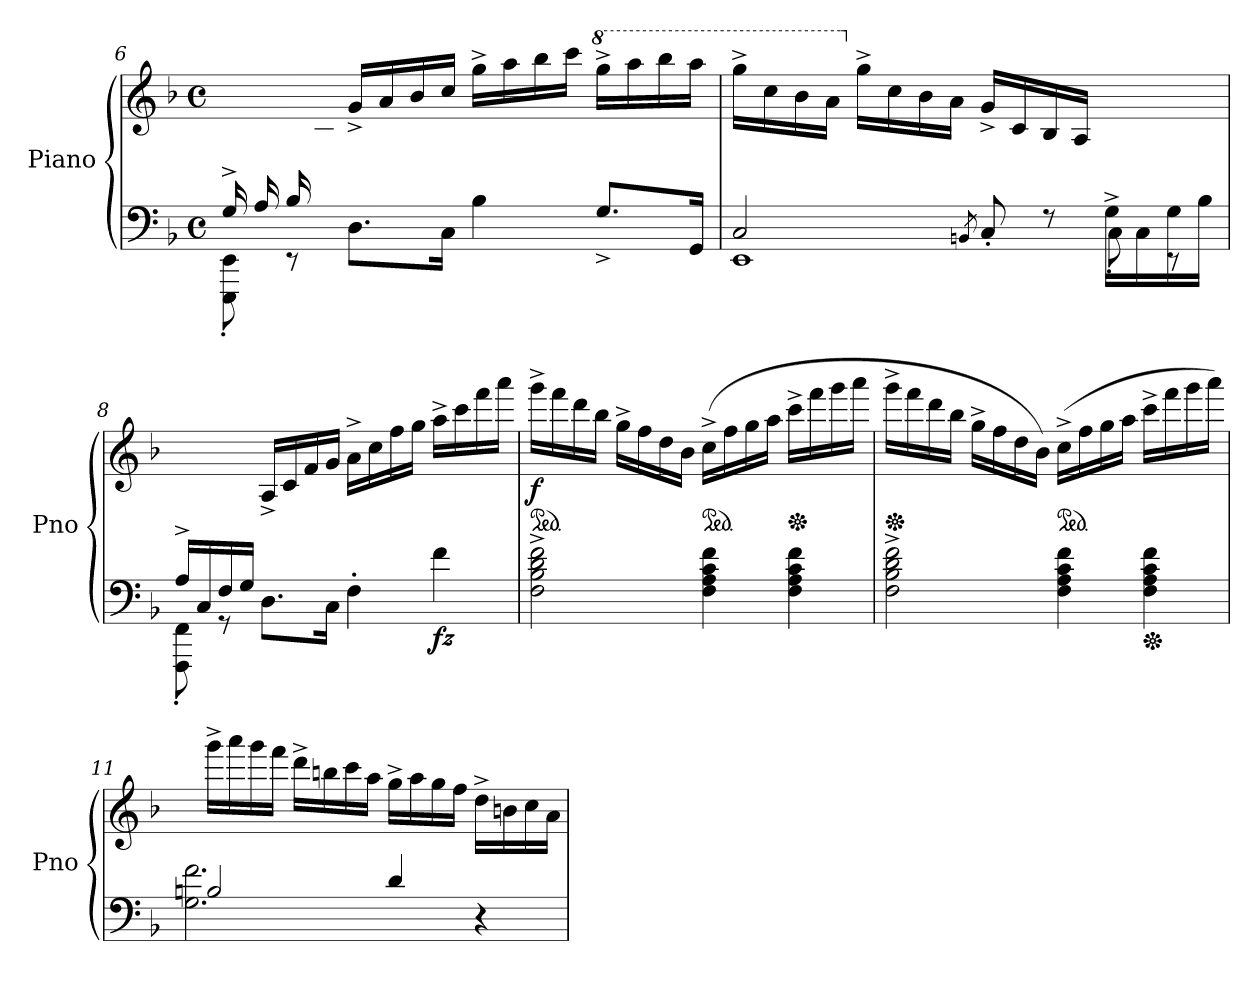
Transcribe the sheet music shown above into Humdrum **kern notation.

**kern	**kern	**dynam
*part1	*part1	*part1
*staff2	*staff1	*staff1/2
*I"Piano	*	*
*I'Pno	*	*
*clefF4	*clefG2	*
*k[b-]	*k[b-]	*
*M4/4	*M4/4	*
*met(c)	*met(c)	*
=6	=6	=6
*^	*	*
16G^/LL	8EEE\' 8EE\'	8.ryy	.
16A/	.	.	.
16B-/	8rEE	.	.
2ryy	.	16c\JJ	.
.	8.D\L	16g^/LL	.
.	.	16a/	.
.	.	16b-/	.
.	16C\Jk	16cc/JJ	.
.	4B-\	16gg^\LL	.
.	.	16aa\	.
.	.	16bb-\	.
4ryy	.	16ccc\JJ	.
*	*	*8va	*
.	8.G^/L	16ggg^\LL	.
.	.	16aaa\	.
.	.	16bbb-\	.
16ryy	16GG/Jk	16aaa\JJ	.
!!LO:LB:g=z
=7	=7	=7	=7
*	*^	*	*
2.ryy	2C/	1EE	16ggg^\LL	.
.	.	.	16ccc\	.
.	.	.	16bb-\	.
.	.	.	16aa\JJ	.
*	*	*	*X8va	*
.	.	.	16gg^\LL	.
.	.	.	16cc\	.
.	.	.	16b-\	.
.	.	.	16a\JJ	.
.	8qBBn/	.	.	.
.	8C'/	.	16g^/LL	.
.	.	.	16c/	.
.	8r	.	16B-/	.
.	.	.	16A/JJ	.
16G^\LL	8C'\	.	4ryy	.
16C\	.	.	.	.
16G\	8rEE	.	.	.
16B-\JJ	.	.	.	.
*	*v	*v	*	*
=8	=8	=8	=8
(16A^/LL	8FFF\' 8FF\'	4ryy	.
16C/	.	.	.
16F/	8rGG	.	.
16G/JJ	.	.	.
!	!	!	!LO:DY:b
2.ryy	8.D\L	16A^/LL	other-dynamics
.	.	16c/	.
.	.	16f/	.
.	16C\Jk	16g/JJ	.
.	4F'\	16a^\LL	.
.	.	16cc\	.
.	.	16ff\	.
.	.	16gg\JJ	.
!	!	!	!LO:DY:b=2
.	4f\	16aa^\LL	fz
.	.	16ccc\	.
.	.	16fff\	.
.	.	16aaa\JJ	.
*v	*v	*	*
!!LO:PB:g=z
=9	=9	=9
*	*ped	*
!	!	!LO:DY:b
2F\^ 2B-\^ 2d\^ 2f\^	16ggg^\LL	f
.	16fff\	.
.	16ddd\	.
.	16bb-\JJ	.
.	16gg^\LL	.
.	16ff\	.
.	16dd\	.
.	16b-\JJ)	.
*	*ped	*
4F\ 4A\ 4c\ 4f\	(16cc^\LL	.
.	16ff\	.
.	16gg\	.
.	16aa\JJ	.
*	*Xped	*
4F\ 4A\ 4c\ 4f\	16ccc^\LL	.
.	16fff\	.
.	16ggg\	.
.	16aaa\JJ	.
!!LO:PB:g=z
=10	=10	=10
*	*Xped	*
2F\^ 2B-\^ 2d\^ 2f\^	16ggg^\LL	.
.	16fff\	.
.	16ddd\	.
.	16bb-\JJ	.
.	16gg^\LL	.
.	16ff\	.
.	16dd\	.
.	16b-\JJ)	.
*	*ped	*
4F\ 4A\ 4c\ 4f\	(16cc^\LL	.
.	16ff\	.
.	16gg\	.
.	16aa\JJ	.
*Xped	*	*
4F\ 4A\ 4c\ 4f\	16ccc^\LL	.
.	16fff\	.
.	16ggg\	.
.	16aaa\JJ)	.
=11	=11	=11
*^	*	*
2Bn/	2.G\ 2.f\	16ggg^\LL	.
.	.	16aaa\	.
.	.	16ggg\	.
.	.	16fff\JJ	.
.	.	16ddd^\LL	.
.	.	16bbn\	.
.	.	16ccc\	.
.	.	16aa\JJ	.
4d/	.	16gg^\LL	.
.	.	16aa\	.
.	.	16gg\	.
.	.	16ff\JJ	.
4r	4ryy	16dd^\LL	.
.	.	16bn\	.
.	.	16cc\	.
.	.	16a\JJ	.
*v	*v	*	*
=	=	=
*-	*-	*-
